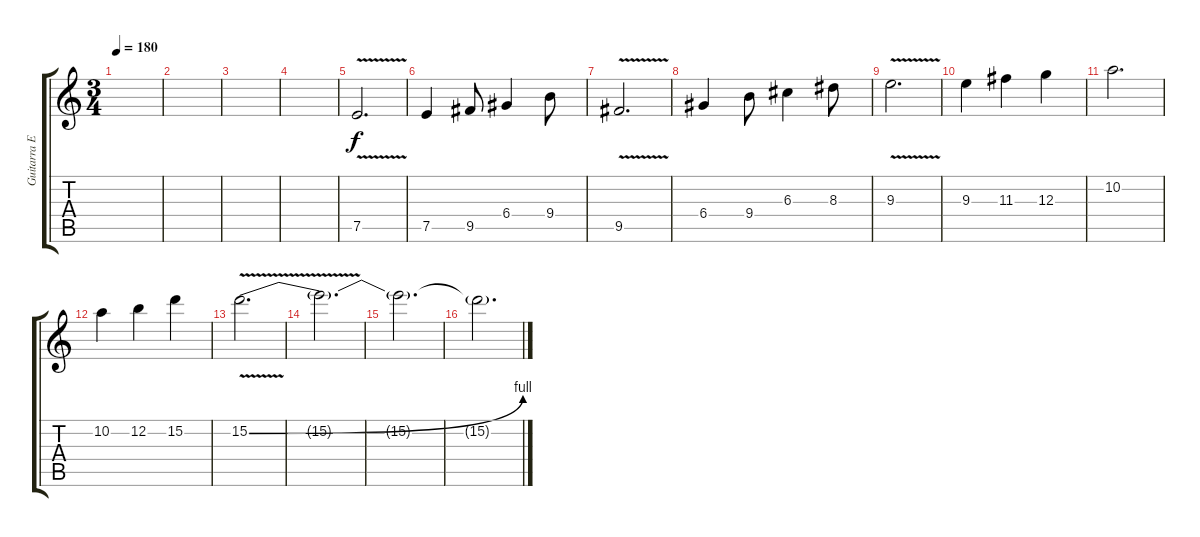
\track ("Guitarra Extra" "Guitarra E") {instrument distortionguitar}
\staff {score tabs}
\tuning (E4 B3 G3 D3 A2 E2) {hide}
\ts (3 4)
\tempo 180
\clef g2
\ks c
|
|
|
|
7.5{v}.2{d} |
7.5.4 9.5.8 6.4.4 9.4.8 |
9.5{v}.2{d} |
6.4.4 9.4.8 6.3.4 8.3.8 |
9.3{v}.2{d} |
9.3.4 11.3.4 12.3.4 |
10.2.2{d} |
10.2.4 12.2.4 15.2.4 |
15.2{be (bend 0 0 60 4) v}.2{d} |
15.2{t}.2{d} |
15.2{t}.2{d} |
15.2{t}.2{d}
